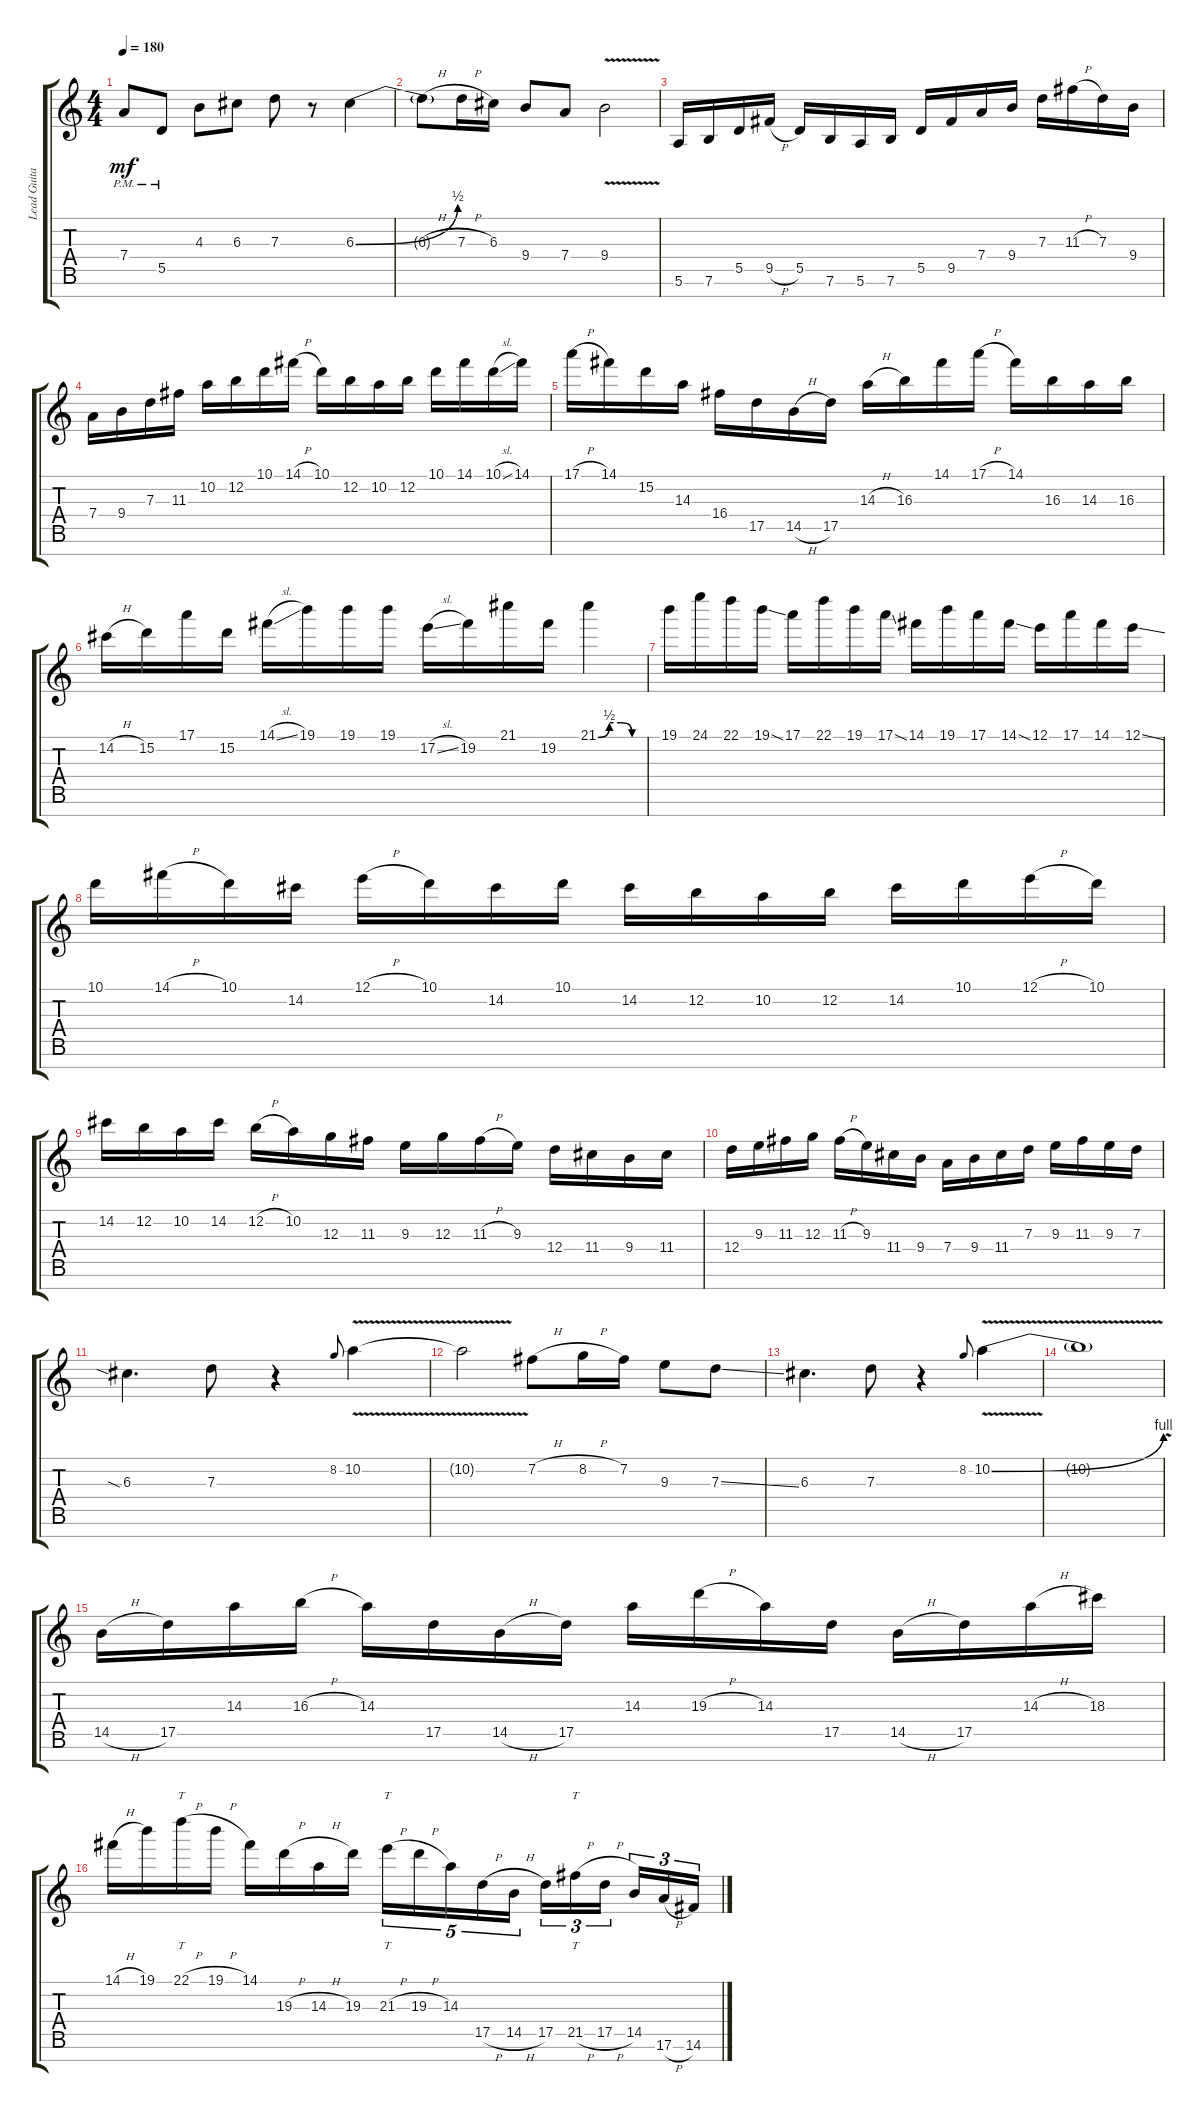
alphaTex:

\track ("Lead Guitar" "Lead Guita") {instrument overdrivenguitar}
\staff {score tabs}
\tuning (E4 B3 G3 D3 A2 E2 B1) {hide}
\ts (4 4)
\tempo 180
\clef g2
\ks c
7.4{pm}.8{dy mf} 5.5{pm}.8 4.3.8 6.3.8 7.3.8 r.8 6.3{be (bend 0 0 60 2)}.4 |
6.3{h t}.8 7.3{h}.16 6.3.16 9.4.8 7.4.8 9.4{v}.2 |
5.6.16 7.6.16 5.5.16 9.5{h}.16 5.5.16 7.6.16 5.6.16 7.6.16 5.5.16 9.5.16 7.4.16 9.4.16 7.3.16 11.3{h}.16 7.3.16 9.4.16 |
7.4.16 9.4.16 7.3.16 11.3.16 10.2.16 12.2.16 10.1.16 14.1{h}.16 10.1.16 12.2.16 10.2.16 12.2.16 10.1.16 14.1.16 10.1{sl}.16 14.1.16 |
17.1{h}.16 14.1.16 15.2.16 14.3.16 16.4.16 17.5.16 14.5{h}.16 17.5.16 14.3{h}.16 16.3.16 14.1.16 17.1{h}.16 14.1.16 16.3.16 14.3.16 16.3.16 |
14.2{h}.16 15.2.16 17.1.16 15.2.16 14.1{sl}.16 19.1.16 19.1.16 19.1.16 17.2{sl}.16 19.2.16 21.1.16 19.2.16 21.1{be (custom 0 0 15 2 30 2 45 0 60 0)}.4 |
19.1.16 24.1.16 22.1.16 19.1{ss}.16 17.1.16 22.1.16 19.1.16 17.1{ss}.16 14.1.16 19.1.16 17.1.16 14.1{ss}.16 12.1.16 17.1.16 14.1.16 12.1{ss}.16 |
10.1.16 14.1{h}.16 10.1.16 14.2.16 12.1{h}.16 10.1.16 14.2.16 10.1.16 14.2.16 12.2.16 10.2.16 12.2.16 14.2.16 10.1.16 12.1{h}.16 10.1.16 |
14.2.16 12.2.16 10.2.16 14.2.16 12.2{h}.16 10.2.16 12.3.16 11.3.16 9.3.16 12.3.16 11.3{h}.16 9.3.16 12.4.16 11.4.16 9.4.16 11.4.16 |
12.4.16 9.3.16 11.3.16 12.3.16 11.3{h}.16 9.3.16 11.4.16 9.4.16 7.4.16 9.4.16 11.4.16 7.3.16 9.3.16 11.3.16 9.3.16 7.3.16 |
6.3{sia}.4{d} 7.3.8 r.4 8.2.8{gr onbeat} 10.2{v}.4 |
10.2{v t}.2 7.2{h}.8 8.2{h}.16 7.2.16 9.3.8 7.3{ss}.8 |
6.3.4{d} 7.3.8 r.4 8.2.8{gr onbeat} 10.2{be (bend 0 0 60 4) v}.4 |
10.2{v t}.1 |
14.5{h}.16 17.5.16 14.3.16 16.3{h}.16 14.3.16 17.5.16 14.5{h}.16 17.5.16 14.3.16 19.3{h}.16 14.3.16 17.5.16 14.5{h}.16 17.5.16 14.3{h}.16 18.3.16 |
14.1{h}.16 19.1.16 22.1{h}.16{tt} 19.1{h}.16 14.1.16 19.3{h}.16 14.3{h}.16 19.3.16 21.3{h}.16{tt tu (5 4)} 19.3{h}.16{tu (5 4)} 14.3.16{tu (5 4)} 17.5{h}.16{tu (5 4)} 14.5{h}.16{tu (5 4)} 17.5.16{tu (3 2)} 21.5{h}.16{tt tu (3 2)} 17.5{h}.16{tu (3 2)} 14.5.16{tu (3 2)} 17.6{h}.16{tu (3 2)} 14.6{h}.16{tu (3 2)}
